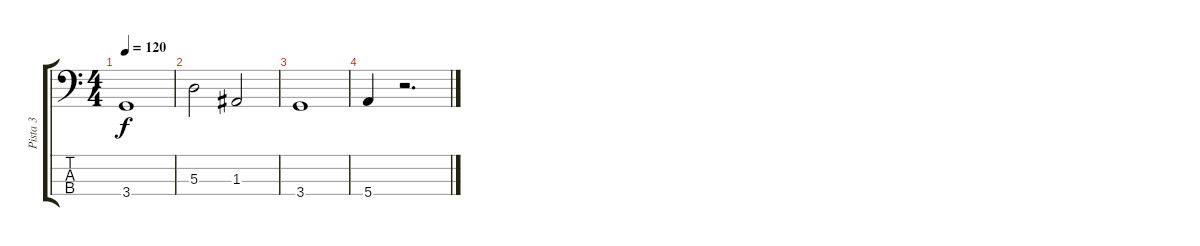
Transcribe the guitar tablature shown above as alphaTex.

\track ("Pista 3" "Pista 3") {instrument electricbasspick}
\staff {score tabs}
\tuning (G2 D2 A1 E1) {hide}
\ts (4 4)
\tempo 120
\clef f4
\ks c
3.4.1{dy f} |
5.3.2 1.3.2 |
3.4.1 |
5.4.4 r.2{d}
